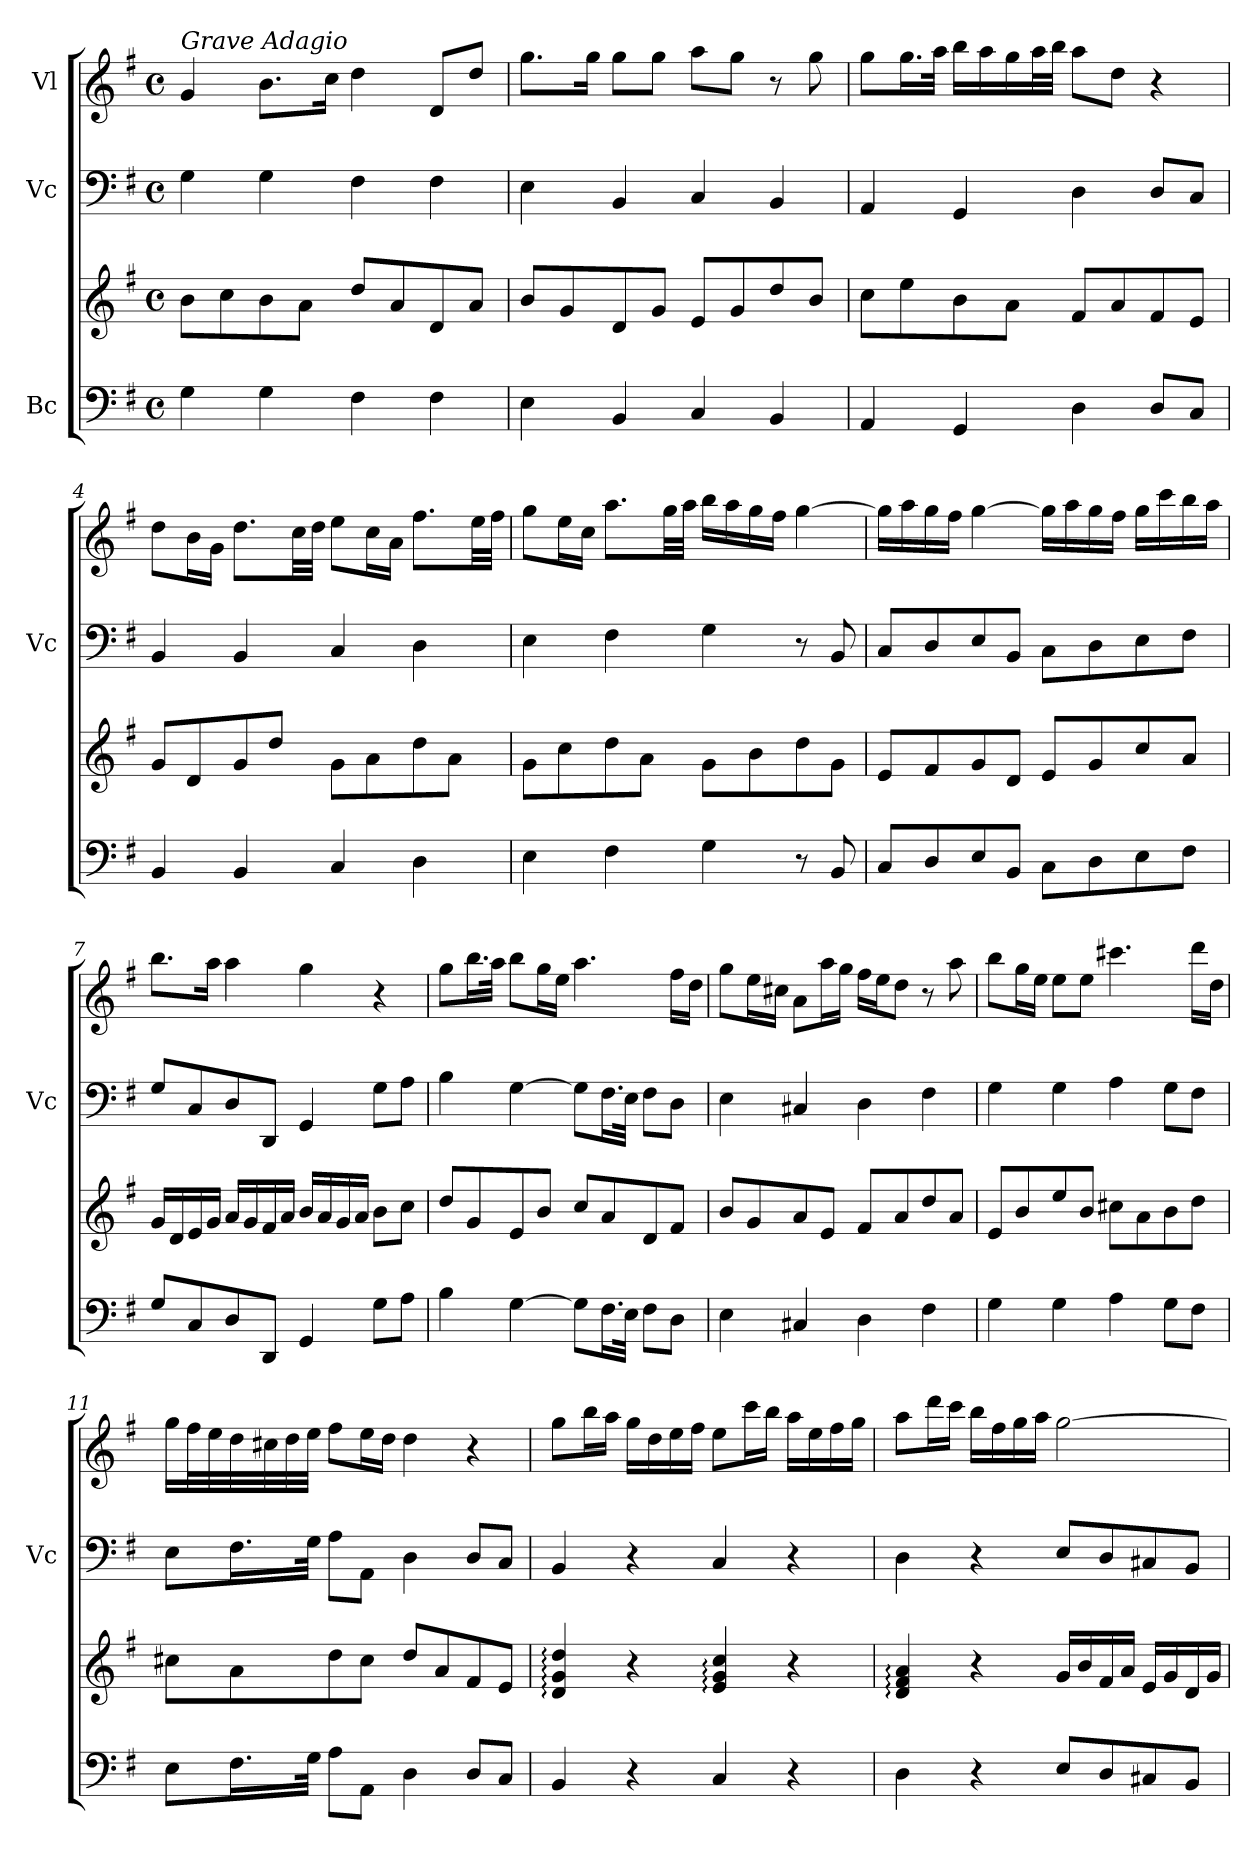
**kern	**kern	**kern	**kern
*part3	*part3	*part2	*part1
*staff4	*staff3	*staff2	*staff1
*I"Bc	*	*I"Vc	*I"Vl
*	*	*I'Vc	*
*clefF4	*clefG2	*clefF4	*clefG2
*k[f#]	*k[f#]	*k[f#]	*k[f#]
*M4/4	*M4/4	*M4/4	*M4/4
*met(c)	*met(c)	*met(c)	*met(c)
*MM50	*MM50	*MM50	*MM50
=1	=1	=1	=1
!	!	!	!LO:TX:a:i:t=Grave Adagio
4G\	8b\L	4G\	4g/
.	8cc\	.	.
4G\	8b\	4G\	8.b\L
.	8a\J	.	.
.	.	.	16cc\Jk
4F#\	8dd/L	4F#\	4dd\
.	8a/	.	.
4F#\	8d/	4F#\	8d/L
.	8a/J	.	8dd/J
=2	=2	=2	=2
4E\	8b/L	4E\	8.gg\L
.	8g/	.	.
.	.	.	16gg\Jk
4BB/	8d/	4BB/	8gg\L
.	8g/J	.	8gg\J
4C/	8e/L	4C/	8aa\L
.	8g/	.	8gg\J
4BB/	8dd/	4BB/	8r
.	8b/J	.	8gg\
=3	=3	=3	=3
4AA/	8cc\L	4AA/	8gg\L
.	8ee\	.	16.gg\L
.	.	.	32aa\JJk
4GG/	8b\	4GG/	16bb\LL
.	.	.	16aa\
.	8a\J	.	16gg\
.	.	.	32aa\L
.	.	.	32bb\JJJ
4D\	8f#/L	4D\	8aa\L
.	8a/	.	8dd\J
8D/L	8f#/	8D/L	4r
8C/J	8e/J	8C/J	.
=4	=4	=4	=4
4BB/	8g/L	4BB/	8dd\L
.	8d/	.	16b\L
.	.	.	16g\JJ
4BB/	8g/	4BB/	8.dd\L
.	8dd/J	.	.
.	.	.	32cc\LL
.	.	.	32dd\JJJ
4C/	8g\L	4C/	8ee\L
.	8a\	.	16cc\L
.	.	.	16a\JJ
4D\	8dd\	4D\	8.ff#\L
.	8a\J	.	.
.	.	.	32ee\LL
.	.	.	32ff#\JJJ
=5	=5	=5	=5
4E\	8g\L	4E\	8gg\L
.	8cc\	.	16ee\L
.	.	.	16cc\JJ
4F#\	8dd\	4F#\	8.aa\L
.	8a\J	.	.
.	.	.	32gg\LL
.	.	.	32aa\JJJ
4G\	8g\L	4G\	16bb\LL
.	.	.	16aa\
.	8b\	.	16gg\
.	.	.	16ff#\JJ
8r	8dd\	8r	[4gg\
8BB/	8g\J	8BB/	.
!!LO:LB:g=z
=6	=6	=6	=6
8C/L	8e/L	8C/L	16gg\LL]
.	.	.	16aa\
8D/	8f#/	8D/	16gg\
.	.	.	16ff#\JJ
8E/	8g/	8E/	[4gg\
8BB/J	8d/J	8BB/J	.
8C\L	8e/L	8C\L	16gg\LL]
.	.	.	16aa\
8D\	8g/	8D\	16gg\
.	.	.	16ff#\JJ
8E\	8cc/	8E\	16gg\LL
.	.	.	16ccc\
8F#\J	8a/J	8F#\J	16bb\
.	.	.	16aa\JJ
=7	=7	=7	=7
8G/L	16g/LL	8G/L	8.bb\L
.	16d/	.	.
8C/	16e/	8C/	.
.	16g/JJ	.	16aa\Jk
8D/	16a/LL	8D/	4aa\
.	16g/	.	.
8DD/J	16f#/	8DD/J	.
.	16a/JJ	.	.
4GG/	16b/LL	4GG/	4gg\
.	16a/	.	.
.	16g/	.	.
.	16a/JJ	.	.
8G\L	8b\L	8G\L	4r
8A\J	8cc\J	8A\J	.
=8	=8	=8	=8
4B\	8dd/L	4B\	8gg\L
.	8g/	.	16.bb\L
.	.	.	32aa\JJk
[4G\	8e/	[4G\	8bb\L
.	8b/J	.	16gg\L
.	.	.	16ee\JJ
8G\L]	8cc/L	8G\L]	4.aa\
16.F#\L	8a/	16.F#\L	.
32E\JJk	.	32E\JJk	.
8F#\L	8d/	8F#\L	.
8D\J	8f#/J	8D\J	16ff#\LL
.	.	.	16dd\JJ
=9	=9	=9	=9
4E\	8b/L	4E\	8gg\L
.	8g/	.	16ee\L
.	.	.	16cc#X\JJ
4C#X/	8a/	4C#X/	8a\L
.	8e/J	.	16aa\L
.	.	.	16gg\JJ
4D\	8f#/L	4D\	16ff#\LL
.	.	.	16ee\J
.	8a/	.	8dd\J
4F#\	8dd/	4F#\	8r
.	8a/J	.	8aa\
!!LO:LB:g=z
=10	=10	=10	=10
4G\	8e/L	4G\	8bb\L
.	8b/	.	16gg\L
.	.	.	16ee\JJ
4G\	8ee/	4G\	8ee\L
.	8b/J	.	8ee\J
4A\	8cc#X\L	4A\	4.ccc#X\
.	8a\	.	.
8G\L	8b\	8G\L	.
8F#\J	8dd\J	8F#\J	16ddd\LL
.	.	.	16dd\JJ
=11	=11	=11	=11
8E\L	8cc#X\L	8E\L	16gg\LL
.	.	.	32ff#\L
.	.	.	32ee\
16.F#\L	8a\	16.F#\L	32dd\
.	.	.	32cc#X\
.	.	.	32dd\
32G\JJk	.	32G\JJk	32ee\JJJ
8A\L	8dd\	8A\L	8ff#\L
8AA\J	8cc#\J	8AA\J	16ee\L
.	.	.	16dd\JJ
4D\	8dd/L	4D\	4dd\
.	8a/	.	.
8D/L	8f#/	8D/L	4r
8C/J	8e/J	8C/J	.
=12	=12	=12	=12
4BB/	4d/: 4g/: 4dd/:	4BB/	8gg\L
.	.	.	16bb\L
.	.	.	16aa\JJ
4r	4r	4r	16gg\LL
.	.	.	16dd\
.	.	.	16ee\
.	.	.	16ff#\JJ
4C/	4e/: 4g/: 4cc/:	4C/	8ee\L
.	.	.	16ccc\L
.	.	.	16bb\JJ
4r	4r	4r	16aa\LL
.	.	.	16ee\
.	.	.	16ff#\
.	.	.	16gg\JJ
=13	=13	=13	=13
4D\	4d/: 4f#/: 4a/:	4D\	8aa\L
.	.	.	16ddd\L
.	.	.	16ccc\JJ
4r	4r	4r	16bb\LL
.	.	.	16ff#\
.	.	.	16gg\
.	.	.	16aa\JJ
8E/L	16g/LL	8E/L	[2gg\
.	16b/	.	.
8D/	16f#/	8D/	.
.	16a/JJ	.	.
8C#X/	16e/LL	8C#X/	.
.	16g/	.	.
8BB/J	16d/	8BB/J	.
.	16g/JJ	.	.
=	=	=	=
*-	*-	*-	*-
